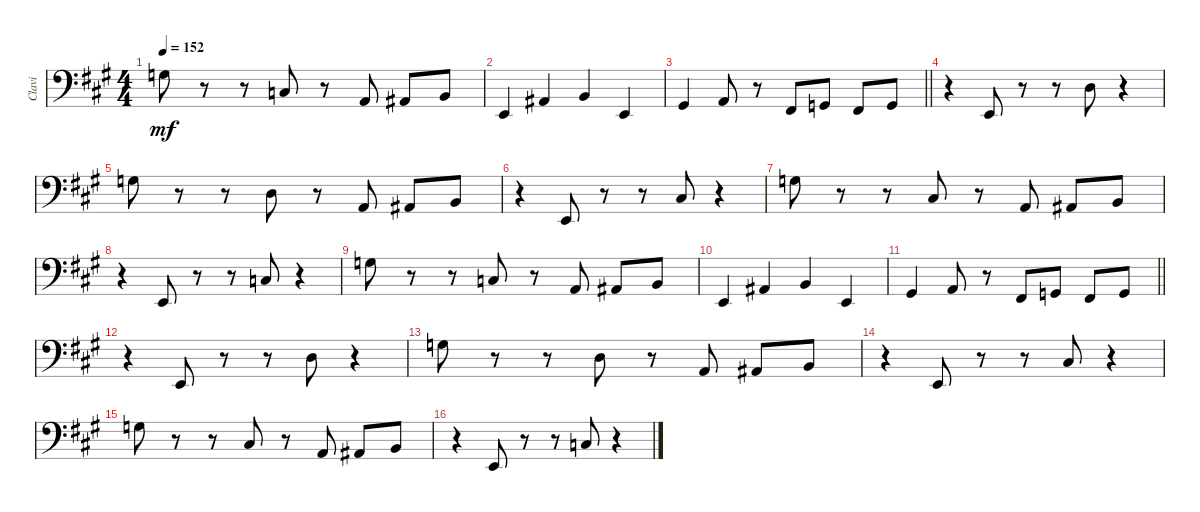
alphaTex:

\track ("Clavi" "Clavi") {instrument harpsichord}
\staff {score}
\tuning (E4 B3 G3 D3 A2 E2 B1) {hide}
\ts (4 4)
\tempo 152
\clef f4
\ks a
0.3.8{dy mf} r.8 r.8 3.5.8 r.8 0.5.8 1.5.8 2.5.8 |
0.6.4 1.5.4 2.5.4 0.6.4 |
\barLineRight lightlight
4.6.4 0.5.8 r.8 2.6.8 3.6.8 2.6.8 3.6.8 |
r.4 0.6.8 r.8 r.8 0.4.8 r.4 |
0.3.8 r.8 r.8 0.4.8 r.8 0.5.8 1.5.8 2.5.8 |
r.4 0.6.8 r.8 r.8 4.5.8 r.4 |
0.3.8 r.8 r.8 4.5.8 r.8 0.5.8 1.5.8 2.5.8 |
r.4 0.6.8 r.8 r.8 3.5.8 r.4 |
0.3.8 r.8 r.8 3.5.8 r.8 0.5.8 1.5.8 2.5.8 |
0.6.4 1.5.4 2.5.4 0.6.4 |
\barLineRight lightlight
4.6.4 0.5.8 r.8 2.6.8 3.6.8 2.6.8 3.6.8 |
r.4 0.6.8 r.8 r.8 0.4.8 r.4 |
0.3.8 r.8 r.8 0.4.8 r.8 0.5.8 1.5.8 2.5.8 |
r.4 0.6.8 r.8 r.8 4.5.8 r.4 |
0.3.8 r.8 r.8 4.5.8 r.8 0.5.8 1.5.8 2.5.8 |
r.4 0.6.8 r.8 r.8 3.5.8 r.4
